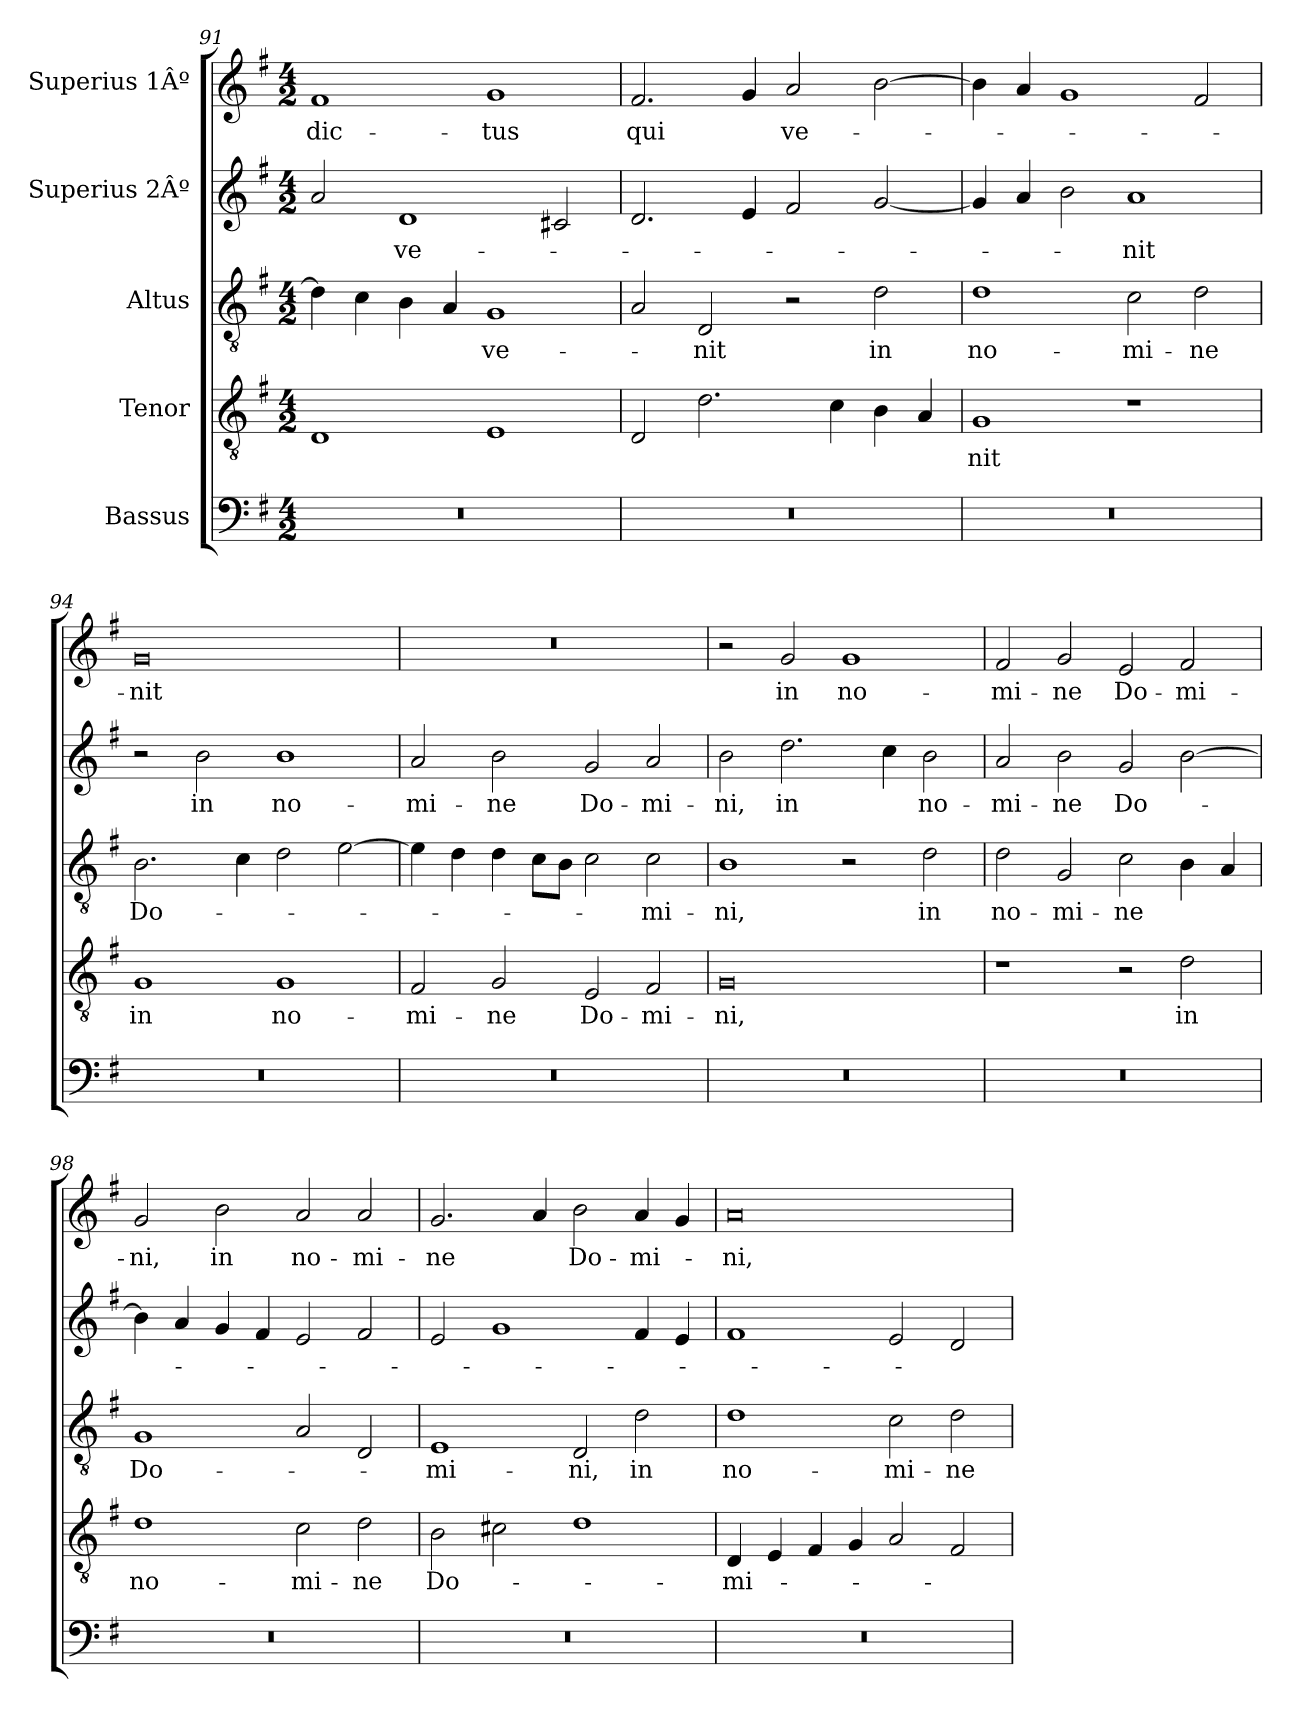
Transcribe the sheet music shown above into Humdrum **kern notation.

**kern	**kern	**text	**kern	**text	**kern	**text	**kern	**text
*part5	*part4	*part4	*part3	*part3	*part2	*part2	*part1	*part1
*staff5	*staff4	*staff4	*staff3	*staff3	*staff2	*staff2	*staff1	*staff1
*I"Bassus	*I"Tenor	*	*I"Altus	*	*I"Superius 2Âº	*	*I"Superius 1Âº	*
*clefF4	*clefGv2	*	*clefGv2	*	*clefG2	*	*clefG2	*
*k[f#]	*k[f#]	*	*k[f#]	*	*k[f#]	*	*k[f#]	*
*M4/2	*M4/2	*	*M4/2	*	*M4/2	*	*M4/2	*
=91	=91	=91	=91	=91	=91	=91	=91	=91
0r	1D/	.	4d\]	.	2a/	.	1f#/	-dic-
.	.	.	4c\	.	.	.	.	.
.	.	.	4B\	.	1d/	ve-	.	.
.	.	.	4A/	.	.	.	.	.
.	1E/	.	1G/	ve-	.	.	1g/	-tus
.	.	.	.	.	2c#X/	.	.	.
=92	=92	=92	=92	=92	=92	=92	=92	=92
0r	2D/	.	2A/	.	2.d/	.	2.f#/	qui
.	2.d\	.	2D/	-nit	.	.	.	.
.	.	.	.	.	4e/	.	4g/	.
.	.	.	2r	.	2f#/	.	2a/	ve-
.	4c\	.	.	.	.	.	.	.
.	4B\	.	2d\	in	[2g/	.	[2b\	.
.	4A/	.	.	.	.	.	.	.
=93	=93	=93	=93	=93	=93	=93	=93	=93
0r	1G/	-nit	1d\	no-	4g/]	.	4b\]	.
.	.	.	.	.	4a/	.	4a/	.
.	.	.	.	.	2b\	.	1g/	.
.	1r	.	2c\	-mi-	1a/	-nit	.	.
.	.	.	2d\	-ne	.	.	2f#/	.
=94	=94	=94	=94	=94	=94	=94	=94	=94
0r	1G/	in	2.B\	Do-	2r	.	0g/	-nit
.	.	.	.	.	2b\	in	.	.
.	.	.	4c\	.	.	.	.	.
.	1G/	no-	2d\	.	1b\	no-	.	.
.	.	.	[2e\	.	.	.	.	.
=95	=95	=95	=95	=95	=95	=95	=95	=95
0r	2F#/	-mi-	4e\]	.	2a/	-mi-	0r	.
.	.	.	4d\	.	.	.	.	.
.	2G/	-ne	4d\	.	2b\	-ne	.	.
.	.	.	8c\L	.	.	.	.	.
.	.	.	8B\J	.	.	.	.	.
.	2E/	Do-	2c\	.	2g/	Do-	.	.
.	2F#/	-mi-	2c\	-mi-	2a/	-mi-	.	.
=96	=96	=96	=96	=96	=96	=96	=96	=96
0r	0G/	-ni,	1B\	-ni,	2b\	-ni,	2r	.
.	.	.	.	.	2.dd\	in	2g/	in
.	.	.	2r	.	.	.	1g/	no-
.	.	.	.	.	4cc\	.	.	.
.	.	.	2d\	in	2b\	no-	.	.
=97	=97	=97	=97	=97	=97	=97	=97	=97
0r	1r	.	2d\	no-	2a/	-mi-	2f#/	-mi-
.	.	.	2G/	-mi-	2b\	-ne	2g/	-ne
.	2r	.	2c\	-ne	2g/	Do-	2e/	Do-
.	2d\	in	4B\	.	[2b\	.	2f#/	-mi-
.	.	.	4A/	.	.	.	.	.
=98	=98	=98	=98	=98	=98	=98	=98	=98
0r	1d\	no-	1G/	Do-	4b\]	.	2g/	-ni,
.	.	.	.	.	4a/	.	.	.
.	.	.	.	.	4g/	.	2b\	in
.	.	.	.	.	4f#/	.	.	.
.	2c\	-mi-	2A/	.	2e/	.	2a/	no-
.	2d\	-ne	2D/	.	2f#/	.	2a/	-mi-
=99	=99	=99	=99	=99	=99	=99	=99	=99
0r	2B\	Do-	1E/	-mi-	2e/	.	2.g/	-ne
.	2c#X\	.	.	.	1g/	.	.	.
.	.	.	.	.	.	.	4a/	.
.	1d\	.	2D/	-ni,	.	.	2b\	Do-
.	.	.	2d\	in	4f#/	.	4a/	-mi-
.	.	.	.	.	4e/	.	4g/	.
=100	=100	=100	=100	=100	=100	=100	=100	=100
0r	4D/	-mi-	1d\	no-	1f#/	.	0a/	-ni,
.	4E/	.	.	.	.	.	.	.
.	4F#/	.	.	.	.	.	.	.
.	4G/	.	.	.	.	.	.	.
.	2A/	.	2c\	-mi-	2e/	.	.	.
.	2F#/	.	2d\	-ne	2d/	.	.	.
=	=	=	=	=	=	=	=	=
*-	*-	*-	*-	*-	*-	*-	*-	*-
